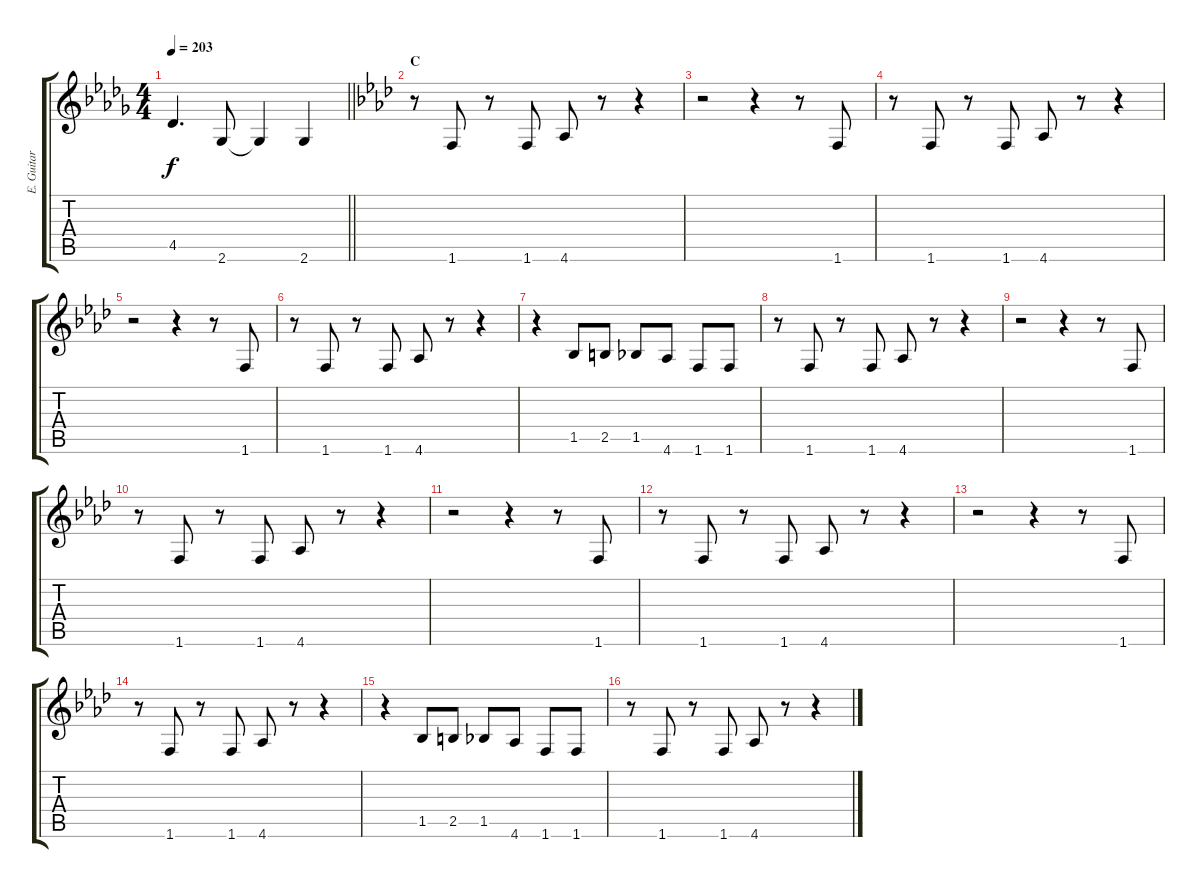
\track ("E. Guitar II" "E. Guitar ") {instrument overdrivenguitar}
\staff {score tabs}
\tuning (E4 B3 G3 D3 A2 E2) {hide}
\ts (4 4)
\tempo 203
\clef g2
\barLineRight lightlight
\ks db
4.5.4{d dy f} 2.6.8 2.6{t}.4 2.6.4 |
\section ("" "C")
\ks ab
r.8 1.6.8 r.8 1.6.8 4.6.8 r.8 r.4 |
r.2 r.4 r.8 1.6.8 |
r.8 1.6.8 r.8 1.6.8 4.6.8 r.8 r.4 |
r.2 r.4 r.8 1.6.8 |
r.8 1.6.8 r.8 1.6.8 4.6.8 r.8 r.4 |
r.4 1.5.8 2.5.8 1.5.8 4.6.8 1.6.8 1.6.8 |
r.8 1.6.8 r.8 1.6.8 4.6.8 r.8 r.4 |
r.2 r.4 r.8 1.6.8 |
r.8 1.6.8 r.8 1.6.8 4.6.8 r.8 r.4 |
r.2 r.4 r.8 1.6.8 |
r.8 1.6.8 r.8 1.6.8 4.6.8 r.8 r.4 |
r.2 r.4 r.8 1.6.8 |
r.8 1.6.8 r.8 1.6.8 4.6.8 r.8 r.4 |
r.4 1.5.8 2.5.8 1.5.8 4.6.8 1.6.8 1.6.8 |
r.8 1.6.8 r.8 1.6.8 4.6.8 r.8 r.4
